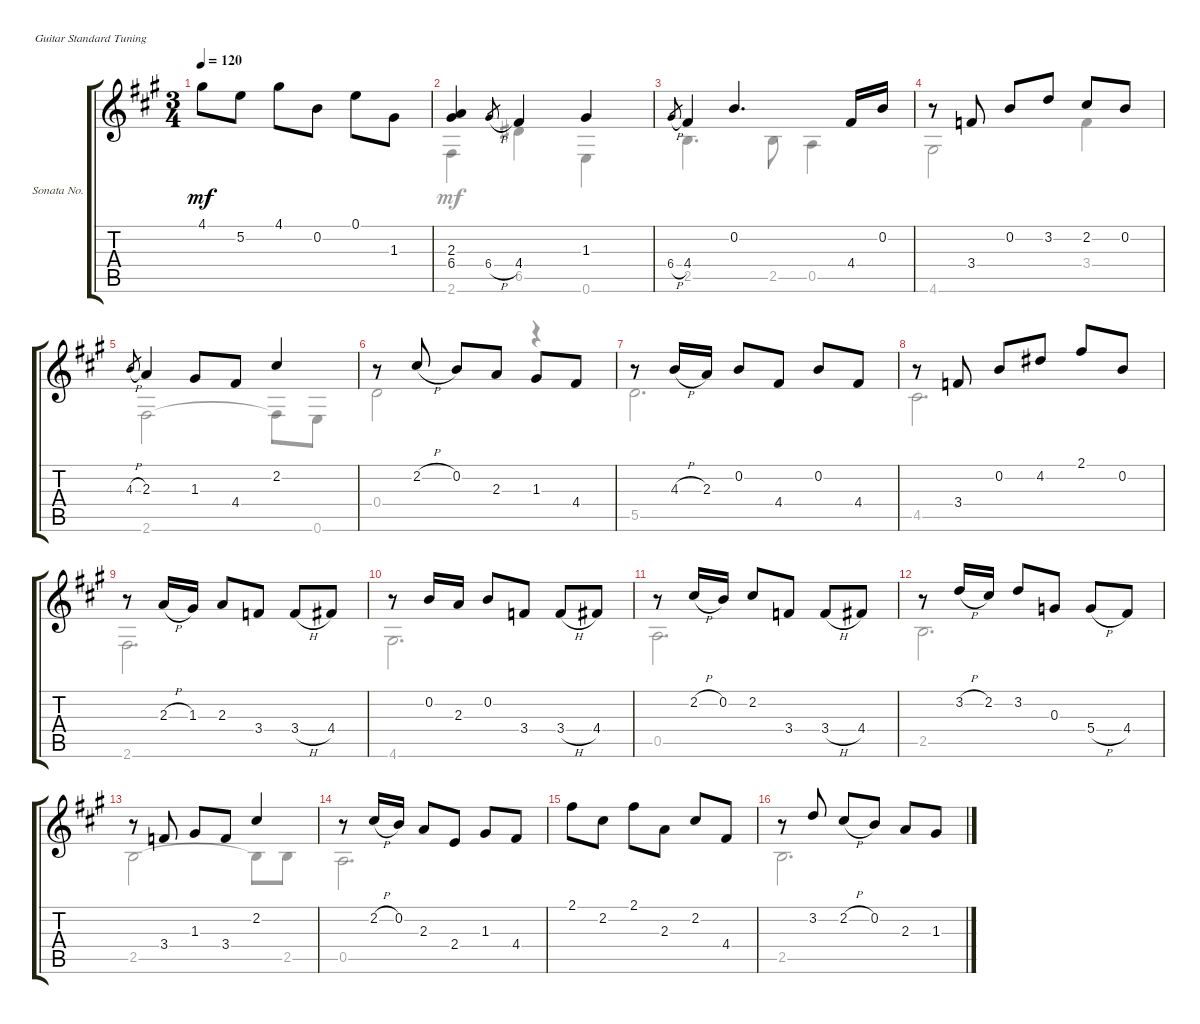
\bracketExtendMode groupsimilarinstruments
\firstSystemTrackNameOrientation horizontal
\otherSystemsTrackNameOrientation horizontal
\track ("Sonata No. 21 in A (D21) - 3. Courante" "Sonata No.") {instrument acousticguitarnylon}
\staff {score tabs}
\tuning (E4 B3 G3 D3 A2 E2)
\voice
\ts (3 4)
\tempo 120
\clef g2
\ks a
4.1.8{dy mf} 5.2.8 4.1.8 0.2.8 0.1.8 1.3.8 |
(2.3 6.4).4 6.4{h}.8{gr} 4.4.4 1.3.4 |
6.4{h}.8{gr} 4.4.4 0.2.4{d} 4.4.16 0.2.16 |
r.8 3.4.8 0.2.8 3.2.8 2.2.8 0.2.8 |
4.3{h}.8{gr} 2.3.4 1.3.8 4.4.8 2.2.4 |
r.8 2.2{h}.8 0.2.8 2.3.8 1.3.8 4.4.8 |
r.8 4.3{h}.16 2.3.16 0.2.8 4.4.8 0.2.8 4.4.8 |
r.8 3.4.8 0.2.8 4.2.8 2.1.8 0.2.8 |
r.8 2.3{h}.16 1.3.16 2.3.8 3.4.8 3.4{h}.8 4.4.8 |
r.8 0.2.16 2.3.16 0.2.8 3.4.8 3.4{h}.8 4.4.8 |
r.8 2.2{h}.16 0.2.16 2.2.8 3.4.8 3.4{h}.8 4.4.8 |
r.8 3.2{h}.16 2.2.16 3.2.8 0.3.8 5.4{h}.8 4.4.8 |
r.8 3.4.8 1.3.8 3.4.8 2.2.4 |
r.8 2.2{h}.16 0.2.16 2.3.8 2.4.8 1.3.8 4.4.8 |
2.1.8 2.2.8 2.1.8 2.3.8 2.2.8 4.4.8 |
r.8 3.2.8 2.2{h}.8 0.2.8 2.3.8 1.3.8
\voice
\clef g2
\ottava regular
\simile none
\ks a
|
2.6.4 6.5.4 0.6.4 |
2.5.4{d} 2.5.8 0.5.4 |
4.6.2 3.4.4 |
2.6.2 2.6{t}.8 0.6.8 |
0.4.2 r.4 |
5.5.2{d} |
4.5.2{d} |
2.6.2{d} |
4.6.2{d} |
0.5.2{d} |
2.5.2{d} |
2.5.2 2.5{t}.8 2.5.8 |
0.5.2{d} |
|
2.5.2{d}
